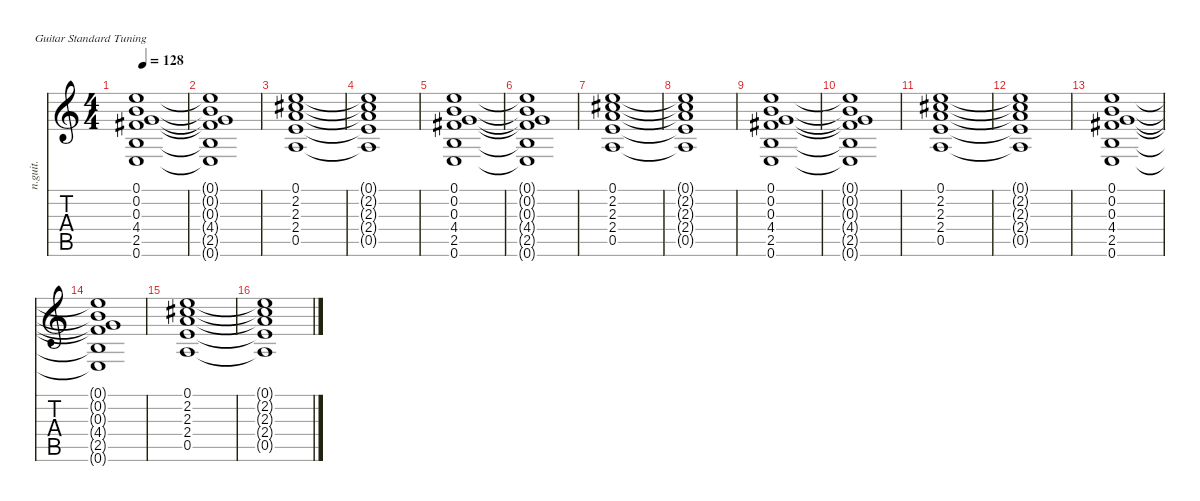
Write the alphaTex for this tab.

\defaultSystemsLayout 4
\hideDynamics
\bracketExtendMode nobrackets
\otherSystemsTrackNameOrientation horizontal
\track ("Keyboard" "n.guit.") {instrument acousticguitarnylon}
\staff {score tabs}
\tuning (E4 B3 G3 D3 A2 E2)
\ts (4 4)
\tempo 128
\clef g2
\ks c
(0.1 0.2 0.3 4.4{acc #} 2.5 0.6).1{dy f beam Up} |
(0.1{t} 0.2{t} 0.3{t} 4.4{t acc #} 2.5{t} 0.6{t}).1{beam Up} |
(0.1 2.2{acc #} 2.3 2.4 0.5).1{beam Up} |
(0.1{t} 2.2{t acc #} 2.3{t} 2.4{t} 0.5{t}).1{beam Up} |
(0.1 0.2 0.3 4.4{acc #} 2.5 0.6).1{beam Up} |
(0.1{t} 0.2{t} 0.3{t} 4.4{t acc #} 2.5{t} 0.6{t}).1{beam Up} |
(0.1 2.2{acc #} 2.3 2.4 0.5).1{beam Up} |
(0.1{t} 2.2{t acc #} 2.3{t} 2.4{t} 0.5{t}).1{beam Up} |
(0.1 0.2 0.3 4.4{acc #} 2.5 0.6).1{beam Up} |
(0.1{t} 0.2{t} 0.3{t} 4.4{t acc #} 2.5{t} 0.6{t}).1{beam Up} |
(0.1 2.2{acc #} 2.3 2.4 0.5).1{beam Up} |
(0.1{t} 2.2{t acc #} 2.3{t} 2.4{t} 0.5{t}).1{beam Up} |
(0.1 0.2 0.3 4.4{acc #} 2.5 0.6).1{beam Up} |
(0.1{t} 0.2{t} 0.3{t} 4.4{t acc #} 2.5{t} 0.6{t}).1{beam Up} |
(0.1 2.2{acc #} 2.3 2.4 0.5).1{beam Up} |
(0.1{t} 2.2{t acc #} 2.3{t} 2.4{t} 0.5{t}).1{beam Up}
